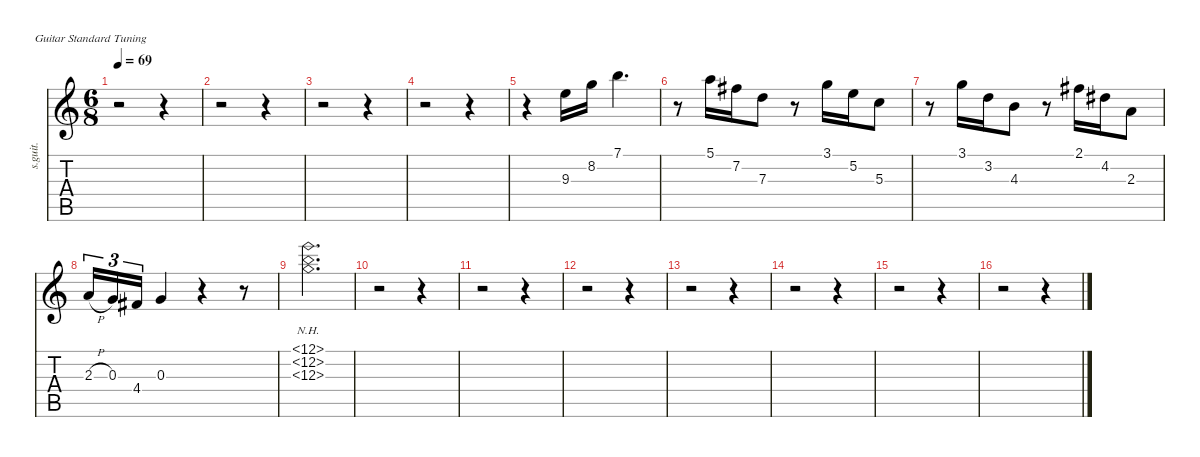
\defaultSystemsLayout 4
\hideDynamics
\bracketExtendMode nobrackets
\track ("Guitar II (clean)" "s.guit.") {instrument acousticguitarsteel}
\staff {score tabs}
\tuning (E4 B3 G3 D3 A2 E2)
\ts (6 8)
\tempo 69
\clef g2
\ks c
r.2{dy f} r.4 |
r.2 r.4 |
r.2 r.4 |
r.2 r.4 |
r.4 9.3.16 8.2.16 7.1.4{d} |
r.8 5.1.16 7.2{acc #}.16 7.3.8 r.8 3.1.16 5.2.16 5.3.8 |
r.8 3.1.16 3.2.16 4.3.8 r.8 2.1{acc #}.16 4.2{acc #}.16 2.3.8 |
2.3{h}.16{tu (3 2)} 0.3.16{tu (3 2)} 4.4{acc #}.16{tu (3 2)} 0.3.4 r.4 r.8 |
(12.1{nh} 12.2{nh} 12.3{nh}).2{d} |
r.2 r.4 |
r.2 r.4 |
r.2 r.4 |
r.2 r.4 |
r.2 r.4 |
r.2 r.4 |
r.2 r.4
